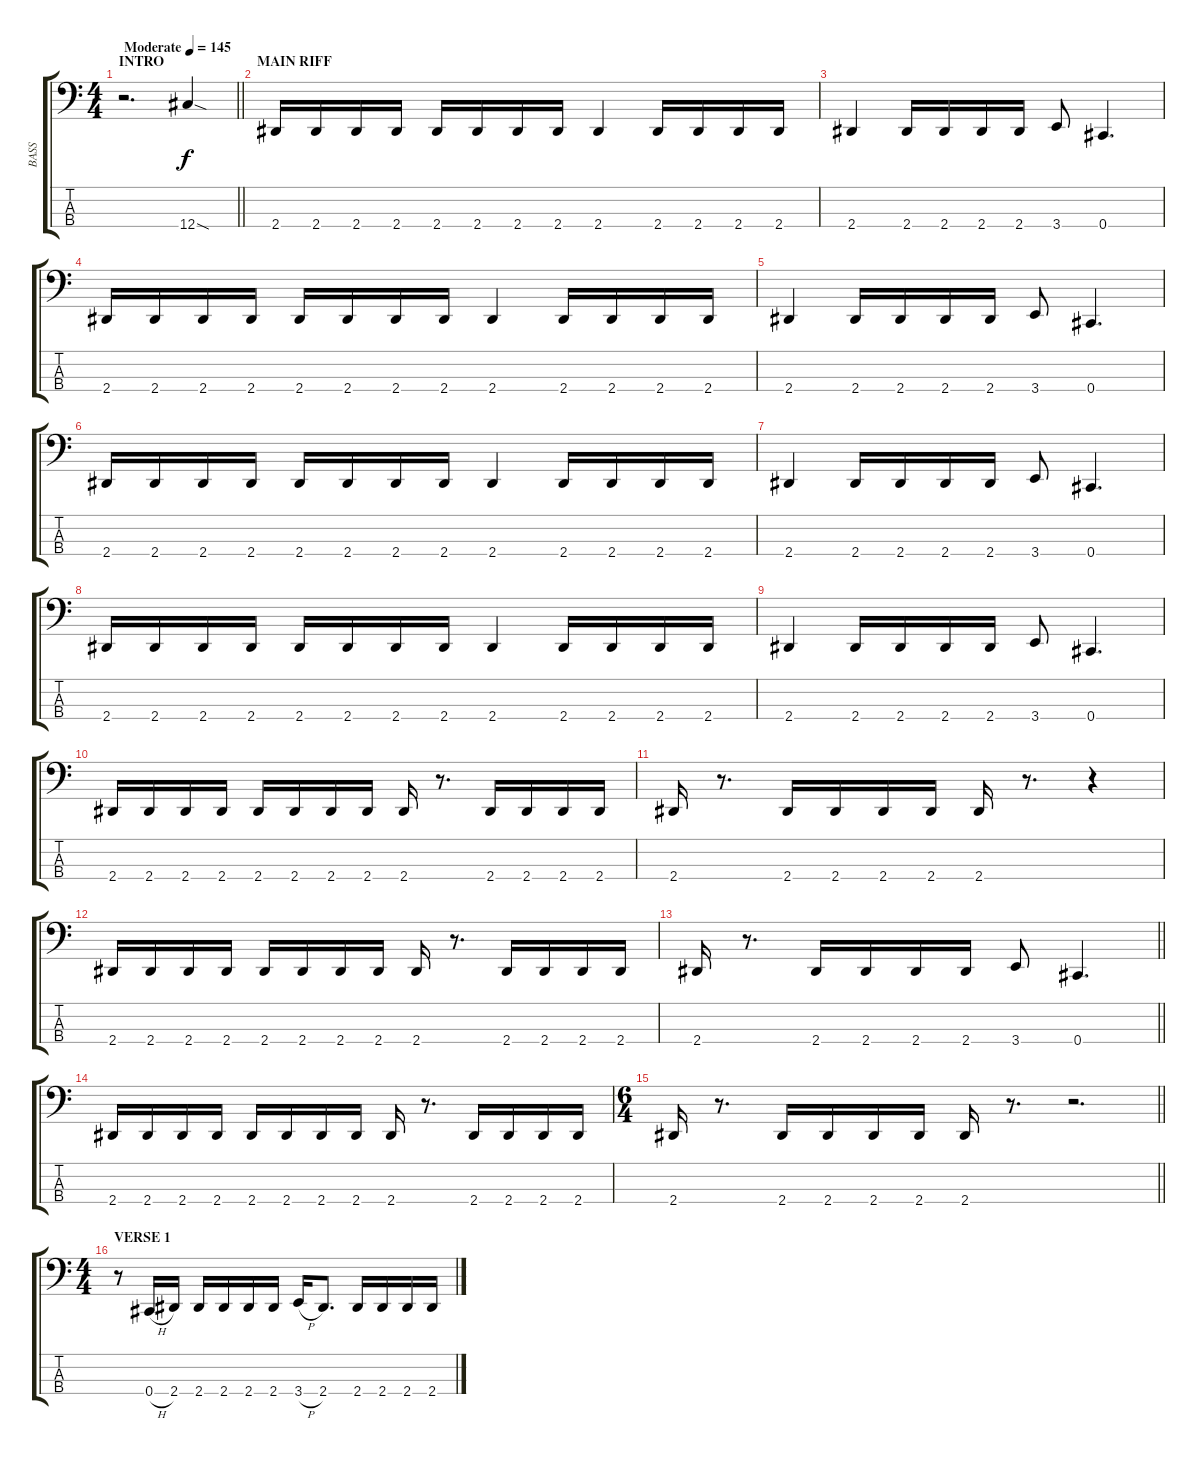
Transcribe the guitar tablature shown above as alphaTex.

\track ("BASS" "BASS") {instrument electricbasspick}
\staff {score tabs}
\tuning (Gb2 Db2 Ab1 Db1) {hide}
\ts (4 4)
\section ("" "INTRO")
\tempo (145 "Moderate")
\clef f4
\barLineRight lightlight
\ks c
r.2{d dy f instrument electricbasspick} 12.4{sod}.4 |
\section ("" "MAIN RIFF")
2.4.16 2.4.16 2.4.16 2.4.16 2.4.16 2.4.16 2.4.16 2.4.16 2.4.4 2.4.16 2.4.16 2.4.16 2.4.16 |
2.4.4 2.4.16 2.4.16 2.4.16 2.4.16 3.4.8 0.4.4{d} |
2.4.16 2.4.16 2.4.16 2.4.16 2.4.16 2.4.16 2.4.16 2.4.16 2.4.4 2.4.16 2.4.16 2.4.16 2.4.16 |
2.4.4 2.4.16 2.4.16 2.4.16 2.4.16 3.4.8 0.4.4{d} |
2.4.16 2.4.16 2.4.16 2.4.16 2.4.16 2.4.16 2.4.16 2.4.16 2.4.4 2.4.16 2.4.16 2.4.16 2.4.16 |
2.4.4 2.4.16 2.4.16 2.4.16 2.4.16 3.4.8 0.4.4{d} |
2.4.16 2.4.16 2.4.16 2.4.16 2.4.16 2.4.16 2.4.16 2.4.16 2.4.4 2.4.16 2.4.16 2.4.16 2.4.16 |
2.4.4 2.4.16 2.4.16 2.4.16 2.4.16 3.4.8 0.4.4{d} |
2.4.16 2.4.16 2.4.16 2.4.16 2.4.16 2.4.16 2.4.16 2.4.16 2.4.16 r.8{d} 2.4.16 2.4.16 2.4.16 2.4.16 |
2.4.16 r.8{d} 2.4.16 2.4.16 2.4.16 2.4.16 2.4.16 r.8{d} r.4 |
2.4.16 2.4.16 2.4.16 2.4.16 2.4.16 2.4.16 2.4.16 2.4.16 2.4.16 r.8{d} 2.4.16 2.4.16 2.4.16 2.4.16 |
\barLineRight lightlight
2.4.16 r.8{d} 2.4.16 2.4.16 2.4.16 2.4.16 3.4.8 0.4.4{d} |
2.4.16 2.4.16 2.4.16 2.4.16 2.4.16 2.4.16 2.4.16 2.4.16 2.4.16 r.8{d} 2.4.16 2.4.16 2.4.16 2.4.16 |
\ts (6 4)
\barLineRight lightlight
2.4.16 r.8{d} 2.4.16 2.4.16 2.4.16 2.4.16 2.4.16 r.8{d} r.2{d} |
\ts (4 4)
\section ("" "VERSE 1")
r.8 0.4{h}.16 2.4.16 2.4.16 2.4.16 2.4.16 2.4.16 3.4{h}.16 2.4.8{d} 2.4.16 2.4.16 2.4.16 2.4.16
